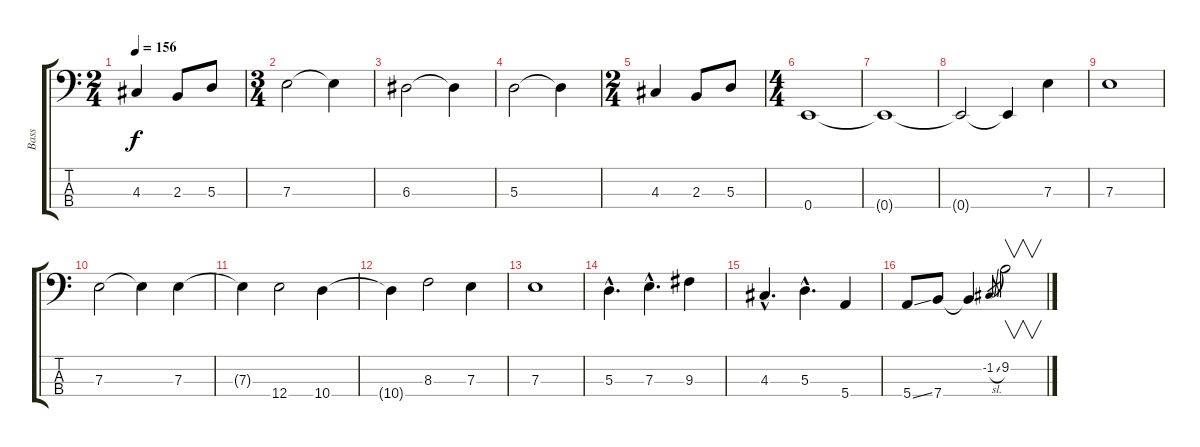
\track ("Bass" "Bass") {instrument electricbassfinger}
\staff {score tabs}
\tuning (G2 D2 A1 E1) {hide}
\ts (2 4)
\tempo 156
\clef f4
\ks c
4.3.4{dy f} 2.3.8 5.3.8 |
\ts (3 4)
7.3.2 7.3{t}.4 |
6.3.2 6.3{t}.4 |
5.3.2 5.3{t}.4 |
\ts (2 4)
4.3.4 2.3.8 5.3.8 |
\ts (4 4)
0.4.1 |
0.4{t}.1 |
0.4{t}.2 0.4{t}.4 7.3.4 |
7.3.1 |
7.3.2 7.3{t}.4 7.3.4 |
7.3{t}.4 12.4.2 10.4.4 |
10.4{t}.4 8.3.2 7.3.4 |
7.3.1 |
5.3{hac}.4{d} 7.3{hac}.4{d} 9.3.4 |
4.3{hac}.4{d} 5.3{hac}.4{d} 5.4.4 |
5.4{ss}.8 7.4.8 7.4{t}.4 -1.2{sl}.8{gr} 9.2.2{v}
